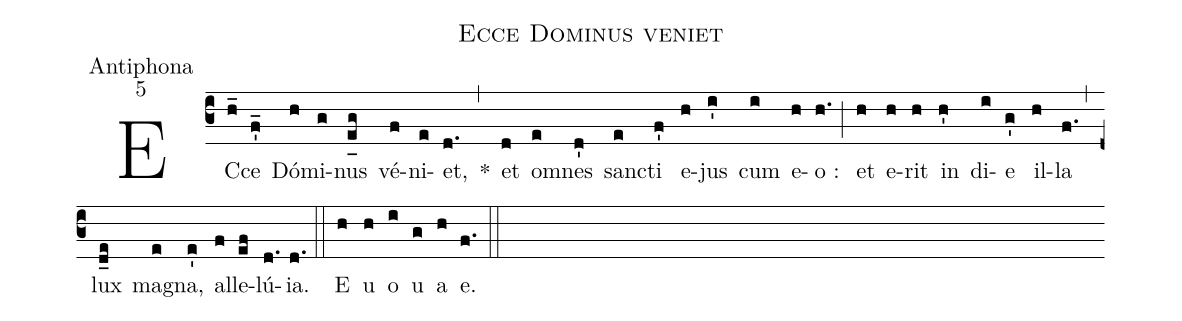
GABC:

name:Ecce Dominus veniet;
office-part:Antiphona;
mode:5;
%%
(c3) EC(h_)ce(f'_) Dó(h)mi(g)nus(e_[uh:l]g) vé(f)ni(e)et,(d.) *(,) et(d) o(e)mnes(d') san(e)cti(f') e(h)jus(i') cum(i) e(h)o :(h.) (;) et(h) e(h)rit(h) in(h') di(i)e(g') il(h)la(f.) (,) lux(d_e) ma(e)gna,(e') al(f)le(ef)lú(d.){ia}.(d.) (::) <eu>E(h) u(h) o(i) u(g) a(h) e.</eu>(f.) (::)
